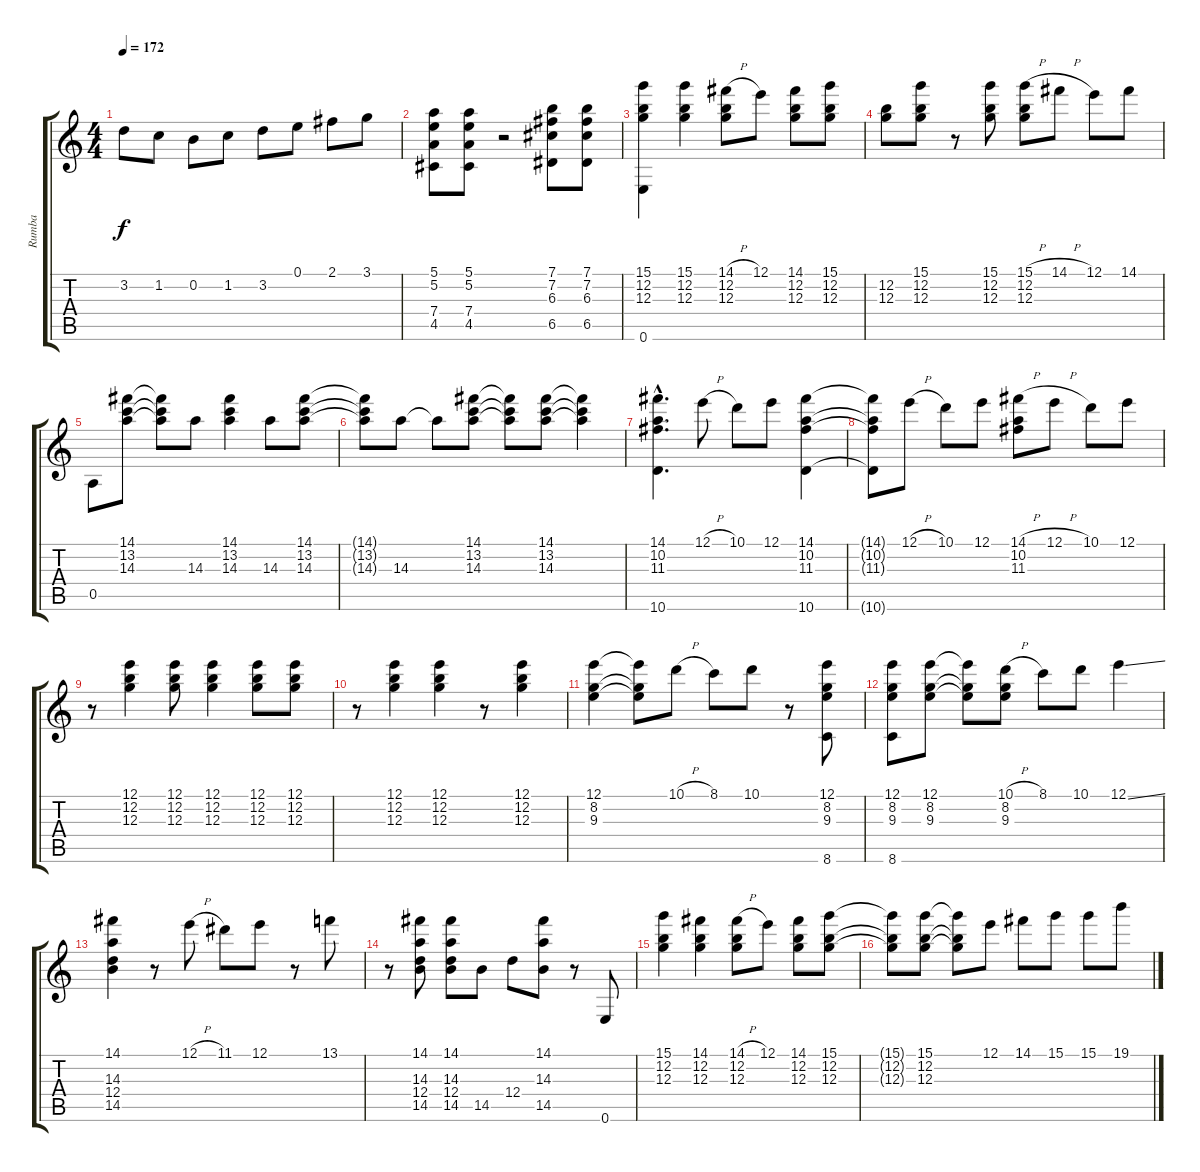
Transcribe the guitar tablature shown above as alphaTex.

\track ("Rumba" "Rumba") {instrument acousticguitarnylon}
\staff {score tabs}
\tuning (E4 B3 G3 D3 A2 E2) {hide}
\ts (4 4)
\tempo 172
\clef g2
\ks c
3.2{t}.8{dy f} 1.2.8 0.2.8 1.2.8 3.2.8 0.1.8 2.1.8 3.1.8 |
(5.1 5.2 7.4 4.5).8 (5.1 5.2 7.4 4.5).8 r.2 (7.1 7.2 6.3 6.5).8 (7.1 7.2 6.3 6.5).8 |
(15.1 12.2 12.3 0.6).4 (15.1 12.2 12.3).4 (14.1{h} 12.2 12.3).8 12.1.8 (14.1 12.2 12.3).8 (15.1 12.2 12.3).8 |
(12.2 12.3).8 (15.1 12.2 12.3).8 r.8 (15.1 12.2 12.3).8 (15.1{h} 12.2 12.3).8 14.1{h}.8 12.1.8 14.1.8 |
0.5.8 (14.1 13.2 14.3).8 (14.1{t} 13.2{t} 14.3{t}).8 14.3.8 (14.1 13.2 14.3).4 14.3.8 (14.1 13.2 14.3).8 |
(14.1{t} 13.2{t} 14.3{t}).8 14.3.8 14.3{t}.8 (14.1 13.2 14.3).8 (14.1{t} 13.2{t} 14.3{t}).8 (14.1 13.2 14.3).8 (14.1{t} 13.2{t} 14.3{t}).4 |
(14.1{hac} 10.2{hac} 11.3{hac} 10.6{hac}).4{d} 12.1{h}.8 10.1.8 12.1.8 (14.1 10.2 11.3 10.6).4 |
(14.1{t} 10.2{t} 11.3{t} 10.6{t}).8 12.1{h}.8 10.1.8 12.1.8 (14.1{h} 10.2 11.3).8 12.1{h}.8 10.1.8 12.1.8 |
r.8 (12.1 12.2 12.3).4 (12.1 12.2 12.3).8 (12.1 12.2 12.3).4 (12.1 12.2 12.3).8 (12.1 12.2 12.3).8 |
r.8 (12.1 12.2 12.3).4 (12.1 12.2 12.3).4 r.8 (12.1 12.2 12.3).4 |
(12.1 8.2 9.3).4 (12.1{t} 8.2{t} 9.3{t}).8 10.1{h}.8 8.1.8 10.1.8 r.8 (12.1 8.2 9.3 8.6).8 |
(12.1 8.2 9.3 8.6).8 (12.1 8.2 9.3).8 (12.1{t} 8.2{t} 9.3{t}).8 (10.1{h} 8.2 9.3).8 8.1.8 10.1.8 12.1{ss}.4 |
(14.1 14.3 12.4 14.5).4 r.8 12.1{h}.8 11.1.8 12.1.8 r.8 13.1.8 |
r.8 (14.1 14.3 12.4 14.5).8 (14.1 14.3 12.4 14.5).8 14.5.8 12.4.8 (14.1 14.3 14.5).8 r.8 0.6.8 |
(15.1 12.2 12.3).4 (14.1 12.2 12.3).4 (14.1{h} 12.2 12.3).8 12.1.8 (14.1 12.2 12.3).8 (15.1 12.2 12.3).8 |
(15.1{t} 12.2{t} 12.3{t}).8 (15.1 12.2 12.3).8 (15.1{t} 12.2{t} 12.3{t}).8 12.1.8 14.1.8 15.1.8 15.1.8 19.1.8
